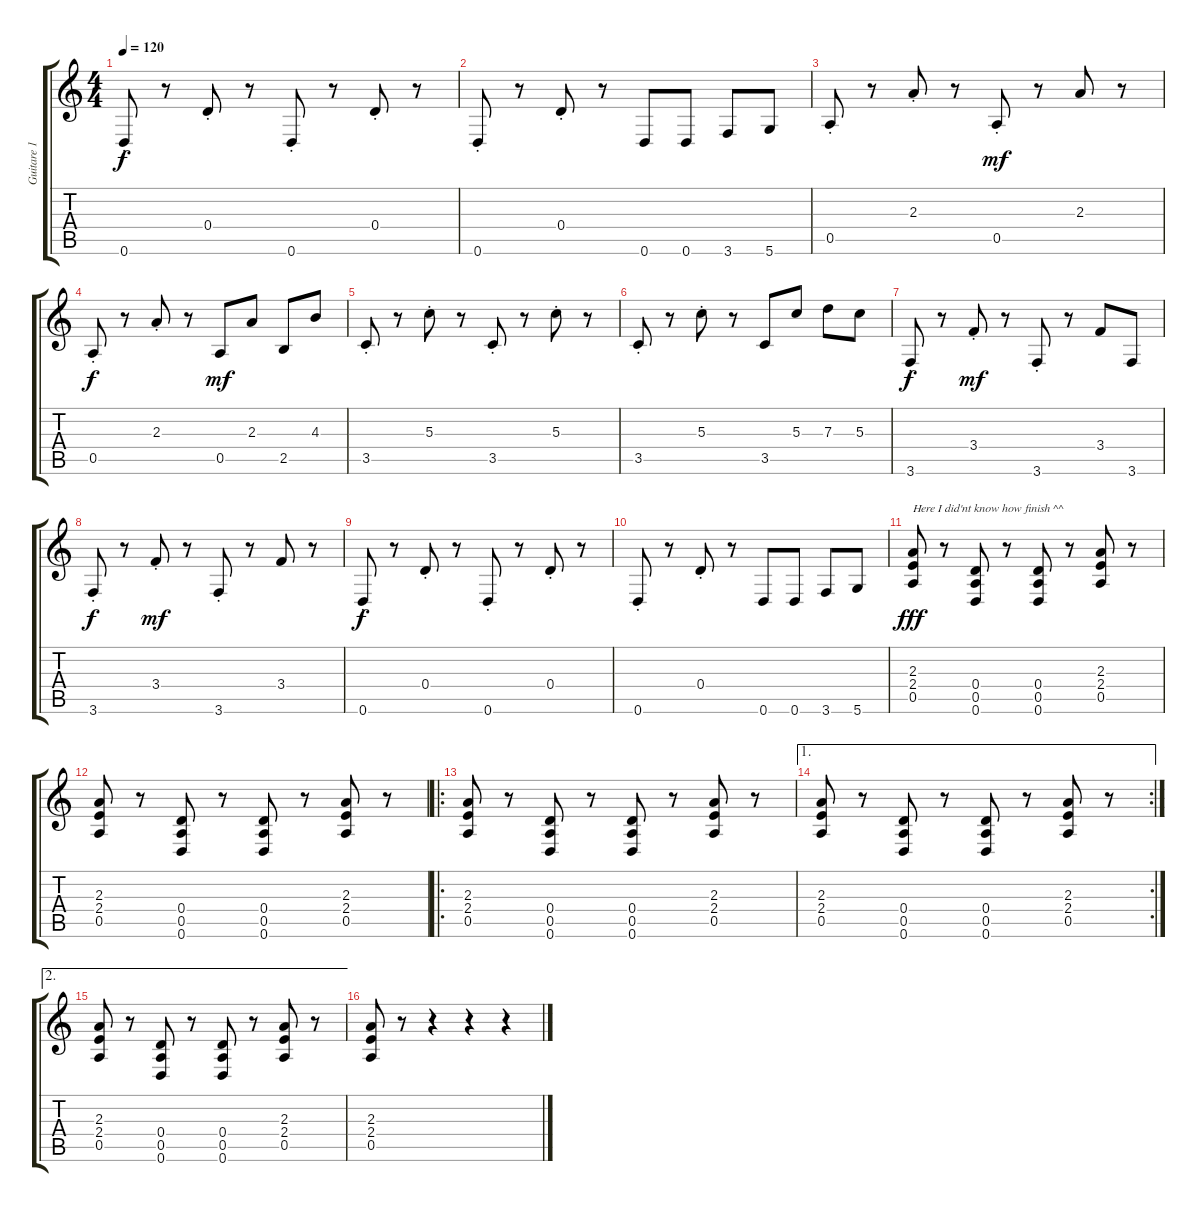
\track ("Guitare 1" "Guitare 1") {instrument distortionguitar}
\staff {score tabs}
\tuning (E4 B3 G3 D3 A2 D2) {hide}
\ts (4 4)
\tempo 120
\clef g2
\ks c
0.6{st}.8{dy f} r.8 0.4{st}.8 r.8 0.6{st}.8 r.8 0.4{st}.8 r.8 |
0.6{st}.8 r.8 0.4{st}.8 r.8 0.6.8 0.6.8 3.6.8 5.6.8 |
0.5{st}.8 r.8 2.3{st}.8 r.8 0.5{st}.8{dy mf} r.8 2.3.8 r.8 |
0.5{st}.8{dy f} r.8 2.3{st}.8 r.8 0.5.8{dy mf} 2.3.8 2.5.8 4.3.8 |
3.5{st}.8 r.8 5.3{st}.8 r.8 3.5{st}.8 r.8 5.3{st}.8 r.8 |
3.5{st}.8 r.8 5.3{st}.8 r.8 3.5.8 5.3.8 7.3.8 5.3.8 |
3.6{st}.8{dy f} r.8 3.4{st}.8{dy mf} r.8 3.6{st}.8 r.8 3.4.8 3.6.8 |
3.6{st}.8{dy f} r.8 3.4{st}.8{dy mf} r.8 3.6{st}.8 r.8 3.4.8 r.8 |
0.6{st}.8{dy f} r.8 0.4{st}.8 r.8 0.6{st}.8 r.8 0.4{st}.8 r.8 |
0.6{st}.8 r.8 0.4{st}.8 r.8 0.6.8 0.6.8 3.6.8 5.6.8 |
(2.3 2.4 0.5).8{txt "Here I did'nt know how finish ^^" dy fff} r.8 (0.4 0.5 0.6).8 r.8 (0.4 0.5 0.6).8 r.8 (2.3 2.4 0.5).8 r.8 |
(2.3 2.4 0.5).8 r.8 (0.4 0.5 0.6).8 r.8 (0.4 0.5 0.6).8 r.8 (2.3 2.4 0.5).8 r.8 |
\ro
(2.3 2.4 0.5).8 r.8 (0.4 0.5 0.6).8 r.8 (0.4 0.5 0.6).8 r.8 (2.3 2.4 0.5).8 r.8 |
\ae 1
\rc 2
(2.3 2.4 0.5).8 r.8 (0.4 0.5 0.6).8 r.8 (0.4 0.5 0.6).8 r.8 (2.3 2.4 0.5).8 r.8 |
\ae 2
(2.3 2.4 0.5).8 r.8 (0.4 0.5 0.6).8 r.8 (0.4 0.5 0.6).8 r.8 (2.3 2.4 0.5).8 r.8 |
(2.3 2.4 0.5).8 r.8 r.4 r.4 r.4
